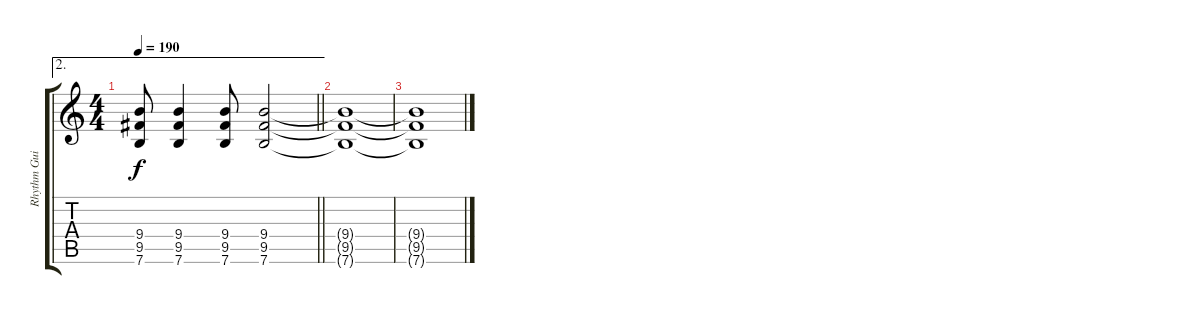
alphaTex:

\track ("Rhythm Guitar (Phillip)" "Rhythm Gui") {instrument distortionguitar}
\staff {score tabs}
\tuning (E4 B3 G3 D3 A2 E2) {hide}
\ae 2
\ts (4 4)
\tempo 190
\clef g2
\barLineRight lightlight
\ks c
(9.4 9.5 7.6).8{dy f} (9.4 9.5 7.6).4 (9.4 9.5 7.6).8 (9.4 9.5 7.6).2 |
(9.4{t} 9.5{t} 7.6{t}).1{volume 0} |
(9.4{t} 9.5{t} 7.6{t}).1
